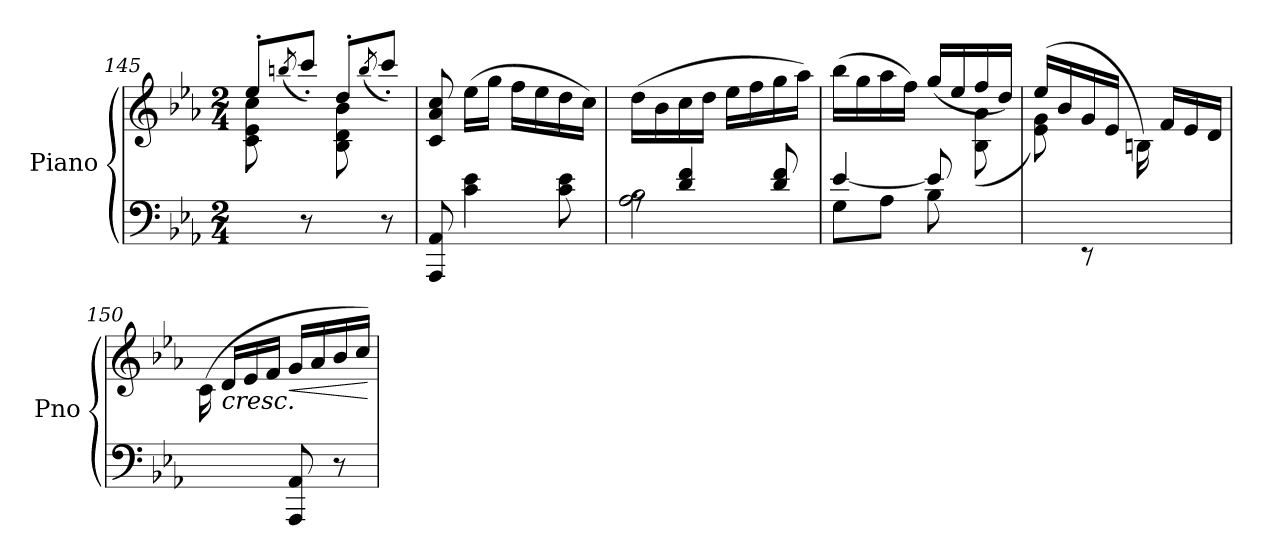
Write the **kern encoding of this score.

**kern	**kern	**dynam
*part1	*part1	*part1
*staff2	*staff1	*staff1/2
*I"Piano	*	*
*I'Pno	*	*
*clefF4	*clefG2	*
*k[b-e-a-]	*k[b-e-a-]	*
*M2/4	*M2/4	*
=145	=145	=145
*	*^	*
8ryy	8ee-'/L	8c\ 8e-\ 8cc\	.
.	(8qbbn/	.	.
8r	8ccc'/J)	8ryy	.
8ryy	8dd'/L	8B-\ 8d\ 8b-\	.
.	(8qbb/	.	.
8r	8ccc'/J)	8ryy	.
*	*v	*v	*
!!LO:LB:g=z
=146	=146	=146
8AAA-/ 8AA-/	8c/ 8a-/ 8cc/	.
4c\ 4e-\	(16ee-\LL	.
.	16gg\JJ	.
.	16ff\LL	.
.	16ee-\	.
8c\ 8e-\	16dd\	.
.	16cc\JJ)	.
=147	=147	=147
*^	*	*
8rA	2A-\ 2B-\	(16dd\LL	.
.	.	16b-\	.
4d/ 4f/	.	16cc\	.
.	.	16dd\JJ	.
.	.	16ee-\LL	.
.	.	16ff\	.
8d/ 8f/	.	16gg\	.
.	.	16aa-\JJ)	.
=148	=148	=148	=148
*	*	*^	*
8G\L	[4e-/	(16bb-\LL	4.ryy	.
.	.	16gg\	.	.
8A-\J	.	16aa-\	.	.
.	.	16ff\JJ)	.	.
8B-\	8e-/]	(>16gg/LL	.	.
.	.	16ee-/	.	.
8ryy	8rAyy	16ff/	(8B-\ 8a-\	.
.	.	16dd/JJ)	.	.
*v	*v	*	*	*
=149	=149	=149	=149
8ryy	(16ee-/LL	8e-\ 8g\)	.
.	16b-/	.	.
8rEE	16g/	4.ryy	.
.	16e-/JJ	.	.
4ryy	16Bn\)	.	.
.	16f/LL	.	.
.	16e-/	.	.
.	16d/JJ	.	.
*	*v	*v	*
=150	=150	=150
8ryy	(16c\	.
!	!	!LO:HP:b
.	16d/LL	<
8ryy	16e-/	.
.	16f/JJ	.
!	!	!LO:HP:b
8AAA-/ 8AA-/	16g/LL	<
.	16a-/	.
8r	16b-/	.
.	16cc/JJ)	.
.	.	[ [
=	=	=
*-	*-	*-
